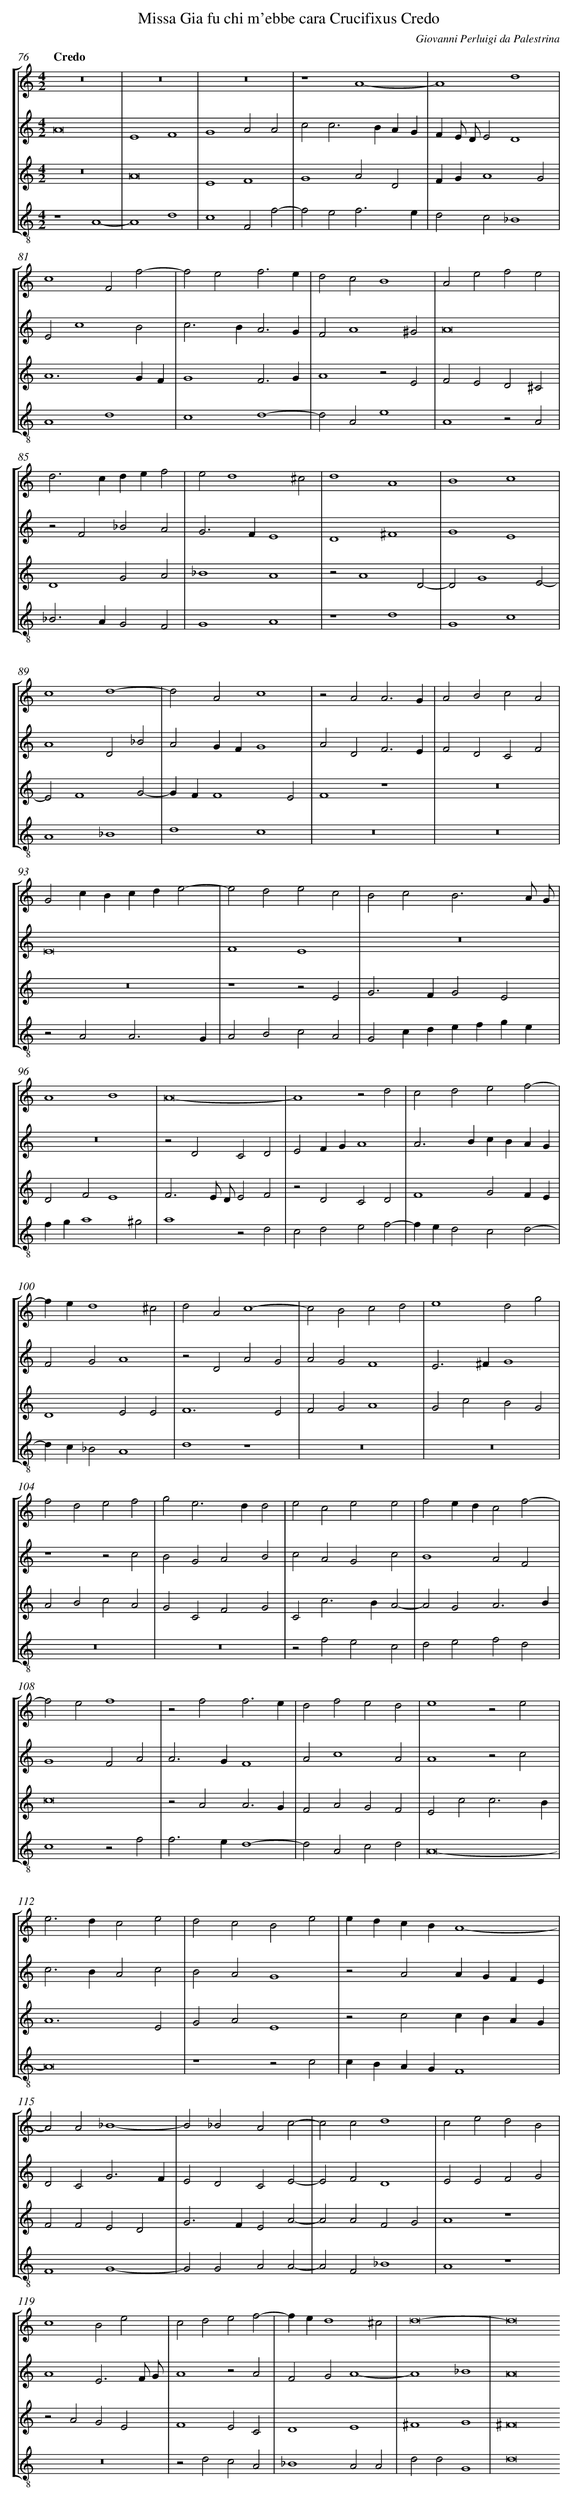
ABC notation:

X:1
T: Missa Gia fu chi m'ebbe cara Crucifixus Credo
C: Giovanni Perluigi da Palestrina
L: 1/4
M: 4/2
Q: "Credo"
%%staves [1 2 3 4]
V: 1 clef=treble
V: 2 clef=treble
V: 3 clef=treble
V: 4 clef=treble-8
K: C
[V:1] z8 |
[V:2] A8 |
[V:3] z8 |
[V:4] z4A4- |
[V:1] z8 |
[V:2] E4F4 |
[V:3] A8 |
[V:4] A4d4 |
[V:1] z8 |
[V:2] G4A2A2 |
[V:3] E4F4 |
[V:4] c4F2f2- |
[V:1] z4A4- |
[V:2] c2c2>B2AG |
[V:3] G4A2D2 |
[V:4] f2e2f3e |
[V:1] A4d4 |
[V:2] FE/ D/E2D4 |
[V:3] FGA4G2 |
[V:4] d2c2_B4 |
[V:1] c4F2f2- |
[V:2] E2c4B2 |
[V:3] A6GF |
[V:4] A4d4 |
[V:1] f2e2f3e |
[V:2] c2>B2A3G |
[V:3] G4F3G |
[V:4] c4d4- |
[V:1] d2c2B4 |
[V:2] F2A4^G2 |
[V:3] A4z2E2 |
[V:4] d2A2e4 |
[V:1] A2e2f2e2 |
[V:2] A8 |
[V:3] F2E2D2^C2 |
[V:4] A4z2A2 |
[V:1] d2>c2def2 |
[V:2] z2F2_B2A2 |
[V:3] D4G2A2 |
[V:4] _B2>A2G2F2 |
[V:1] e2d4^c2 |
[V:2] G2>F2E4 |
[V:3] _B4A4 |
[V:4] G4A4 |
[V:1] d4A4 |
[V:2] D4^F4 |
[V:3] z2A4D2- |
[V:4] z4d4 |
[V:1] B4c4 |
[V:2] G4E4 |
[V:3] D2G4E2- |
[V:4] G4c4 |
[V:1] c4d4- |
[V:2] A4D2_B2 |
[V:3] E2F4G2- |
[V:4] A4_B4 |
[V:1] d2A2c4 |
[V:2] A2GFG4 |
[V:3] GFF4E2 |
[V:4] d4c4 |
[V:1] z2A2A3G |
[V:2] A2D2F3E |
[V:3] F4z4 |
[V:4] z8 |
[V:1] A2B2c2A2 |
[V:2] F2D2C2F2 |
[V:3] z8 |
[V:4] z8 |
[V:1] G2cBcde2- |
[V:2] E8 |
[V:3] z8 |
[V:4] z2A2A3G |
[V:1] e2d2e2c2 |
[V:2] F4E4 |
[V:3] z4z2E2 |
[V:4] A2B2c2A2 |
[V:1] B2c2B3A/ G/ |
[V:2] z8 |
[V:3] G2>F2G2E2 |
[V:4] G2cdefge |
[V:1] A4B4 |
[V:2] z8 |
[V:3] D2F2E4 |
[V:4] fga4^g2 |
[V:1] A8- |
[V:2] z2D2C2D2 |
[V:3] F3E/ D/E2F2 |
[V:4] a4z2d2 |
[V:1] A4z2d2 |
[V:2] E2FGA4 |
[V:3] z2D2C2D2 |
[V:4] c2d2e2f2- |
[V:1] c2d2e2f2- |
[V:2] A2>B2cBAG |
[V:3] F4G2FE |
[V:4] fed2c2d2- |
[V:1] fed4^c2 |
[V:2] F2G2A4 |
[V:3] D4E2E2 |
[V:4] dc_B2A4 |
[V:1] d2A2c4- |
[V:2] z2D2A2G2 |
[V:3] F6E2 |
[V:4] d4z4 |
[V:1] c2B2c2d2 |
[V:2] A2G2F4 |
[V:3] F2G2A4 |
[V:4] z8 |
[V:1] e4d2g2 |
[V:2] E2>^F2G4 |
[V:3] G2c2B2G2 |
[V:4] z8 |
[V:1] f2d2e2f2 |
[V:2] z4z2c2 |
[V:3] A2B2c2A2 |
[V:4] z8 |
[V:1] g2e2>d2d2 |
[V:2] B2G2A2B2 |
[V:3] G2C2F2G2 |
[V:4] z8 |
[V:1] e2c2e2e2 |
[V:2] c2A2G2c2 |
[V:3] C2c2>B2A2- |
[V:4] z2f2e2c2 |
[V:1] f2edc2f2- |
[V:2] B4A2F2 |
[V:3] A2G2A3B |
[V:4] d2e2f2d2 |
[V:1] f2e2f4 |
[V:2] G4F2A2 |
[V:3] c8 |
[V:4] c4z2f2 |
[V:1] z2f2f3e |
[V:2] A2>G2F4 |
[V:3] z2A2A3G |
[V:4] f2>e2d4- |
[V:1] d2f2e2d2 |
[V:2] A2c4A2 |
[V:3] F2A2G2F2 |
[V:4] d2A2c2d2 |
[V:1] e4z2e2 |
[V:2] A4z2c2 |
[V:3] E2c2c3B |
[V:4] A8- |
[V:1] e2>d2c2e2 |
[V:2] c2>B2A2c2 |
[V:3] A6E2 |
[V:4] A8 |
[V:1] d2c2B2e2 |
[V:2] B2A2G4 |
[V:3] G2A2E4 |
[V:4] z4z2c2 |
[V:1] edcBA4- |
[V:2] z2A2AGFE |
[V:3] z2c2cBAG |
[V:4] cBAGF4 |
[V:1] A2A2_B4- |
[V:2] D2C2G3F |
[V:3] F2F2E2D2 |
[V:4] F4G4- |
[V:1] B2_B2A2c2- |
[V:2] E2D2C2E2- |
[V:3] G2>F2E2A2- |
[V:4] G2G2A2A2- |
[V:1] c2c2d4 |
[V:2] E2F2D4 |
[V:3] A2A2F2G2 |
[V:4] A2F2_B4 |
[V:1] c2e2d2B2 |
[V:2] E2E2F2G2 |
[V:3] A4z4 |
[V:4] A4z4 |
[V:1] c4B2e2 |
[V:2] A4E3F/ G/ |
[V:3] z2A2G2E2 |
[V:4] z8 |
[V:1] c2d2e2f2- |
[V:2] A4z2A2 |
[V:3] F4E2C2 |
[V:4] z2d2c2A2 |
[V:1] fed4^c2 |
[V:2] F2G2A4- |
[V:3] D4E4 |
[V:4] _B4A2A2 |
[V:1] d8- |
[V:2] A4_B4 |
[V:3] ^F4G4 |
[V:4] d2d2G4 |
[V:1] d8
[V:2] A8
[V:3] ^F8
[V:4] d8
